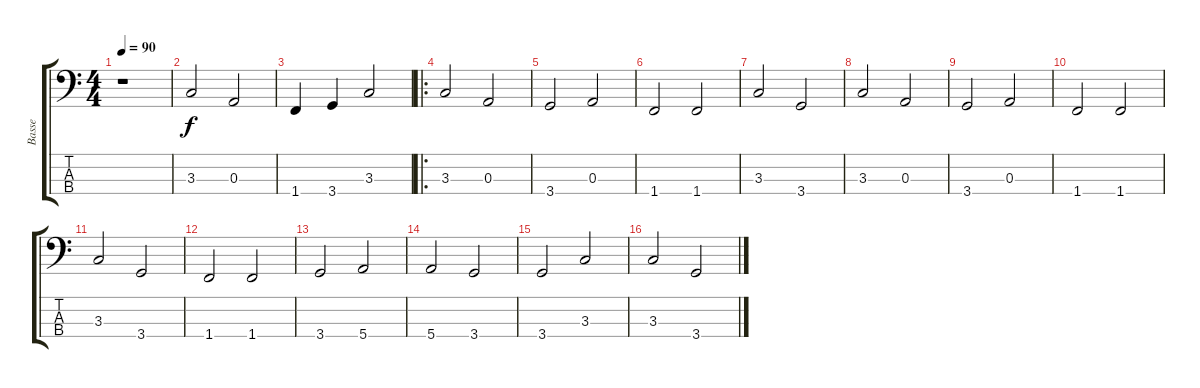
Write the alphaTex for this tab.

\track ("Basse" "Basse") {instrument electricbasspick}
\staff {score tabs}
\tuning (G2 D2 A1 E1) {hide}
\ts (4 4)
\tempo 90
\clef f4
\ks c
r.1{dy f instrument electricbasspick} |
3.3.2 0.3.2 |
1.4.4 3.4.4 3.3.2 |
\ro
3.3.2 0.3.2 |
3.4.2 0.3.2 |
1.4.2 1.4.2 |
3.3.2 3.4.2 |
3.3.2 0.3.2 |
3.4.2 0.3.2 |
1.4.2 1.4.2 |
3.3.2 3.4.2 |
1.4.2 1.4.2 |
3.4.2 5.4.2 |
5.4.2 3.4.2 |
3.4.2 3.3.2 |
3.3.2 3.4.2
